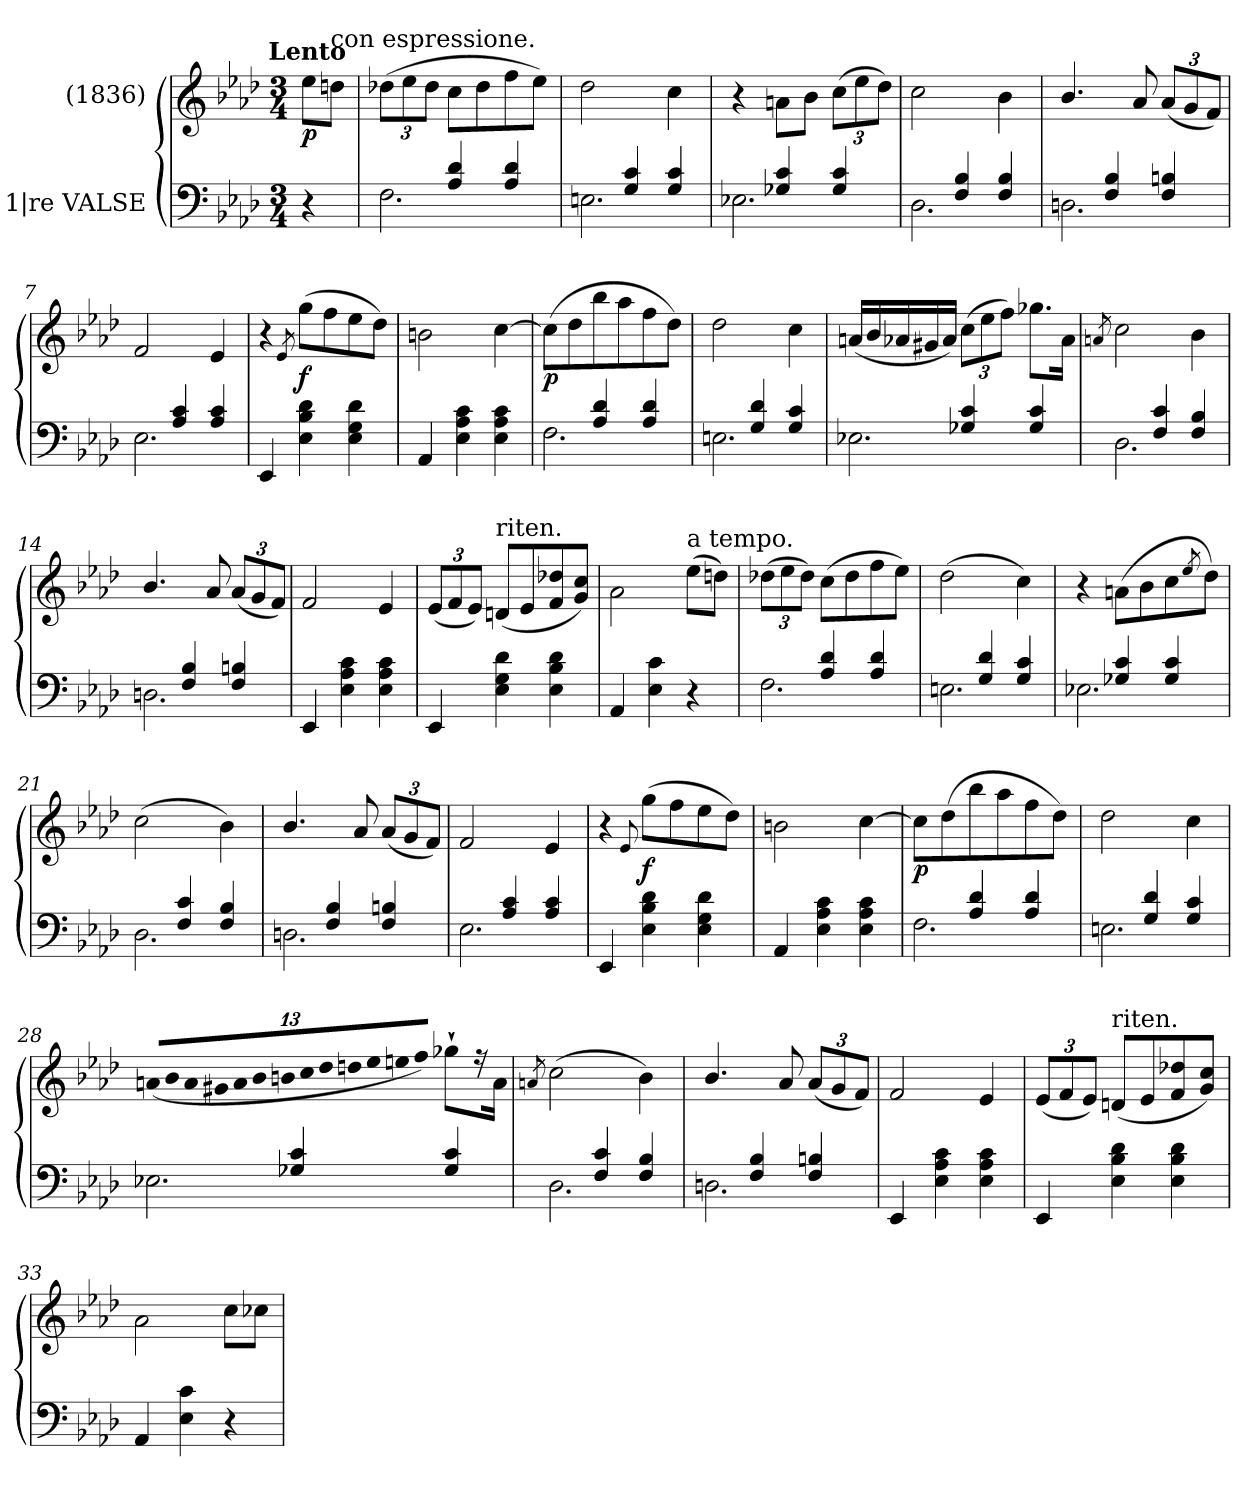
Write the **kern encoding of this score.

**kern	**kern	**dynam
*part2	*part1	*part1
*staff2	*staff1	*staff1
*I"1|re VALSE	*I"(1836)	*
*clefF4	*clefG2	*
*k[b-e-a-d-]	*k[b-e-a-d-]	*
!!LO:TX:omd:t=Lento
*M3/4	*M3/4	*
*MM50	*MM50	*
=	=	=
4r	8ee-L	p
!	!LO:TX:a:t=con espressione.	!
.	8ddnJ	.
=2	=2	=2
*^	*	*
*	*	*Xbrackettup	*
4ryy	2.F	(>12dd-XL	.
.	.	12ee-	.
.	.	12dd-J	.
4d- 4A-	.	8ccL	.
.	.	8dd-	.
4d- 4A-	.	8ff	.
.	.	8ee-J)	.
=3	=3	=3	=3
4ryy	2.En	2dd-	.
4c 4G	.	.	.
4c 4G	.	4cc	.
=4	=4	=4	=4
4ryy	2.E-X	4r	.
4c 4G-X	.	8an\L	.
.	.	8b-J	.
4c 4G-	.	(>12ccL	.
.	.	12ee-	.
.	.	12dd-J)	.
=5	=5	=5	=5
4ryy	2.D-	2cc	.
4B- 4F	.	.	.
4B- 4F	.	4b-	.
=6	=6	=6	=6
4ryy	2.Dn	4.b-/	.
4B- 4F	.	.	.
.	.	8a-	.
4Bn 4F	.	(<12a-L	.
.	.	12g	.
.	.	12fJ)	.
=7	=7	=7	=7
4ryy	2.E-	2f	.
4c 4A-	.	.	.
4c 4A-	.	4e-	.
*v	*v	*	*
=8	=8	=8
4EE-	4r	.
.	8qe-/	.
4d- 4B- 4E-	(>8ggL	f
.	8ff	.
4d- 4G 4E-	8ee-	.
.	8dd-J)	.
=9	=9	=9
4AA-	2bn	.
4c 4A- 4E-	.	.
4c 4A- 4E-	[4cc	.
=10	=10	=10
*^	*	*
4ryy	2.F	(>8ccL]	p
.	.	8dd-	.
4d- 4A-	.	8bb-	.
.	.	8aa-	.
4d- 4A-	.	8ff	.
.	.	8dd-J)	.
=11	=11	=11	=11
4ryy	2.En	2dd-	.
4d- 4G	.	.	.
4c 4G	.	4cc	.
=12	=12	=12	=12
*	*	*Xtuplet	*
4ryy	2.E-X	(<20anLL	.
.	.	20b-	.
.	.	20a-	.
.	.	20g#X	.
.	.	20a-JJ)	.
*	*	*tuplet	*
4c 4G-X	.	(>12ccL	.
.	.	12ee-	.
.	.	12ffJ)	.
4c 4G-	.	8.gg-XL	.
.	.	16a-Jk	.
=13	=13	=13	=13
.	.	8qan/	.
4ryy	2.D-	2cc	.
4c 4F	.	.	.
4B- 4F	.	4b-	.
=14	=14	=14	=14
4ryy	2.Dn	4.b-/	.
4B- 4F	.	.	.
.	.	8a-	.
4Bn 4F	.	(<12a-L	.
.	.	12g	.
.	.	12fJ)	.
*v	*v	*	*
=15	=15	=15
4EE-	2f	.
4c 4A- 4E-	.	.
4c 4A- 4E-	4e-	.
=16	=16	=16
4EE-	(<12e-L	.
.	12f	.
.	12e-J)	.
!	!LO:TX:a:t=riten.	!
4d- 4G 4E-	(<8dnL	.
.	8e-	.
4d- 4B- 4E-	8dd-X 8f	.
.	8cc 8gJ)	.
=17	=17	=17
4AA-	2a-\	.
4c 4E-	.	.
!	!LO:TX:a:t=a tempo.	!
4r	(>8ee-L	.
.	8ddnJ)	.
=18	=18	=18
*^	*	*
4ryy	2.F	(>12dd-XL	.
.	.	12ee-	.
.	.	12dd-J)	.
4d- 4A-	.	(>8ccL	.
.	.	8dd-	.
4d- 4A-	.	8ff	.
.	.	8ee-J)	.
=19	=19	=19	=19
4ryy	2.En	(>2dd-	.
4d- 4G	.	.	.
4c 4G	.	4cc)	.
=20	=20	=20	=20
4ryy	2.E-X	4r	.
4c 4G-X	.	(>8anL	.
.	.	8b-	.
4c 4G-	.	8cc	.
.	.	8qee-/	.
.	.	8dd-J)	.
=21	=21	=21	=21
4ryy	2.D-	(>2cc	.
4c 4F	.	.	.
4B- 4F	.	4b-)	.
=22	=22	=22	=22
4ryy	2.Dn	4.b-/	.
4B- 4F	.	.	.
.	.	8a-	.
4Bn 4F	.	(<12a-L	.
.	.	12g	.
.	.	12fJ)	.
=23	=23	=23	=23
4ryy	2.E-	2f	.
4c 4A-	.	.	.
4c 4A-	.	4e-	.
*v	*v	*	*
=24	=24	=24
4EE-	4r	.
.	8qqe-/	.
4d- 4B- 4E-	(>8ggL	f
.	8ff	.
4d- 4G 4E-	8ee-	.
.	8dd-J)	.
=25	=25	=25
4AA-	2bn	.
4c 4A- 4E-	.	.
4c 4A- 4E-	[4cc	.
=26	=26	=26
*^	*	*
4ryy	2.F	8ccL]	p
.	.	(>8dd-	.
4d- 4A-	.	8bb-	.
.	.	8aa-	.
4d- 4A-	.	8ff	.
.	.	8dd-J)	.
=27	=27	=27	=27
4ryy	2.En	2dd-	.
4d- 4G	.	.	.
4c 4G	.	4cc	.
=28	=28	=28	=28
!	!	!LO:N:vis=8	!
4ryy	2.E-X	(<26an!/L	.
!	!	!LO:N:vis=8	!
.	.	26b-!	.
!	!	!LO:N:vis=8	!
.	.	26a!	.
!	!	!LO:N:vis=8	!
.	.	26g#X!	.
!	!	!LO:N:vis=8	!
.	.	26a!	.
!	!	!LO:N:vis=8	!
.	.	26b-!	.
!	!	!LO:N:vis=8	!
.	.	26bn!	.
4c 4G-X	.	.	.
!	!	!LO:N:vis=8	!
.	.	26cc!	.
!	!	!LO:N:vis=8	!
.	.	26dd-!	.
!	!	!LO:N:vis=8	!
.	.	26ddn!	.
!	!	!LO:N:vis=8	!
.	.	26ee-!	.
!	!	!LO:N:vis=8	!
.	.	26een!	.
!	!	!LO:N:vis=8	!
.	.	26ff!J)	.
4c 4G-	.	8gg-X`>L	.
.	.	16rff	.
.	.	16aJk	.
=29	=29	=29	=29
.	.	8qan/	.
4ryy	2.D-	(>2cc	.
4c 4F	.	.	.
4B- 4F	.	4b-)	.
=30	=30	=30	=30
4ryy	2.Dn	4.b-/	.
4B- 4F	.	.	.
.	.	8a-	.
4Bn 4F	.	(<12a-L	.
.	.	12g	.
.	.	12fJ)	.
*v	*v	*	*
=31	=31	=31
4EE-	2f	.
4c 4A- 4E-	.	.
4c 4A- 4E-	4e-	.
=32	=32	=32
4EE-	(<12e-L	.
.	12f	.
.	12e-J)	.
!	!LO:TX:a:t=riten.	!
4d- 4B- 4E-	(<8dnL	.
.	8e-	.
4d- 4B- 4E-	8dd-X 8f	.
.	8cc 8gJ)	.
=33	=33	=33
4AA-	2a-\	.
4c 4E-	.	.
4r	8ccL	.
.	8cc-XJ	.
=	=	=
*-	*-	*-
